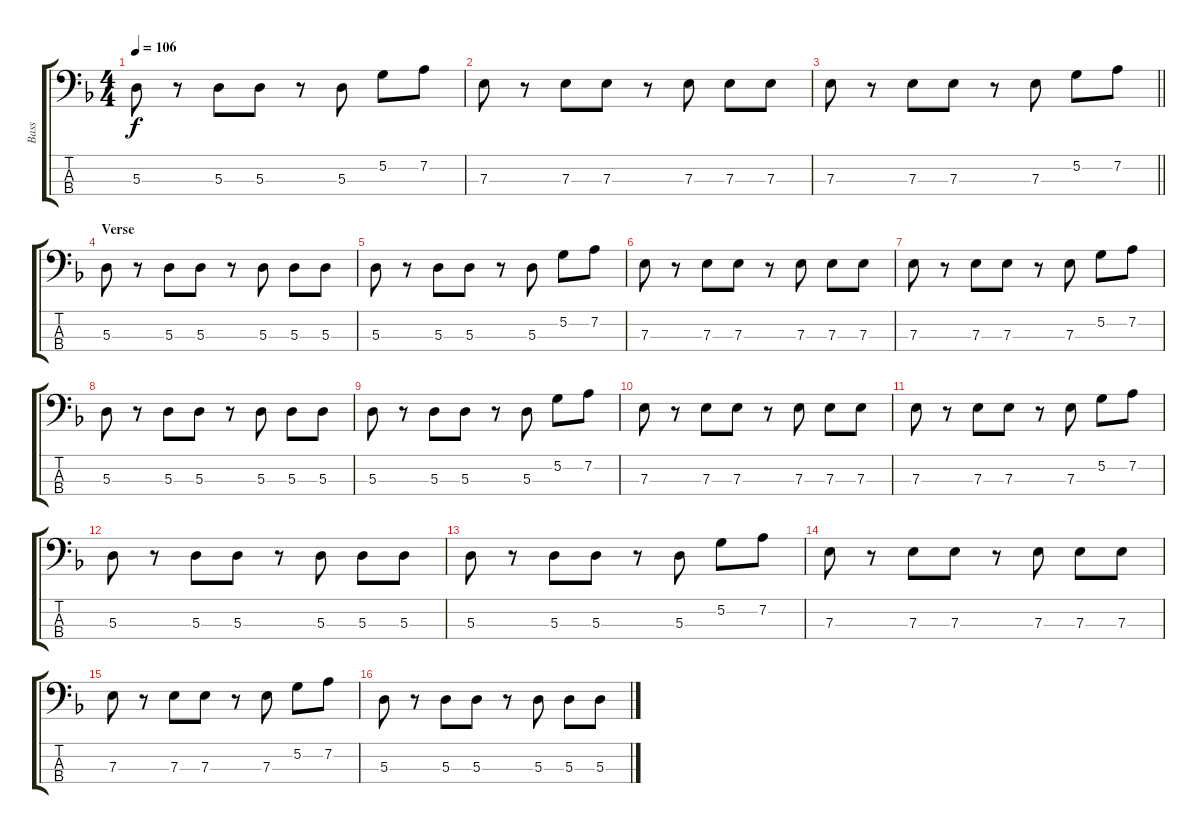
\track ("Bass" "Bass") {instrument electricbassfinger}
\staff {score tabs}
\tuning (G2 D2 A1 E1) {hide}
\ts (4 4)
\tempo 106
\clef f4
\ks dminor
5.3.8{dy f} r.8 5.3.8 5.3.8 r.8 5.3.8 5.2.8 7.2.8 |
7.3.8 r.8 7.3.8 7.3.8 r.8 7.3.8 7.3.8 7.3.8 |
\barLineRight lightlight
7.3.8 r.8 7.3.8 7.3.8 r.8 7.3.8 5.2.8 7.2.8 |
\section ("" "Verse")
5.3.8 r.8 5.3.8 5.3.8 r.8 5.3.8 5.3.8 5.3.8 |
5.3.8 r.8 5.3.8 5.3.8 r.8 5.3.8 5.2.8 7.2.8 |
7.3.8 r.8 7.3.8 7.3.8 r.8 7.3.8 7.3.8 7.3.8 |
7.3.8 r.8 7.3.8 7.3.8 r.8 7.3.8 5.2.8 7.2.8 |
5.3.8 r.8 5.3.8 5.3.8 r.8 5.3.8 5.3.8 5.3.8 |
5.3.8 r.8 5.3.8 5.3.8 r.8 5.3.8 5.2.8 7.2.8 |
7.3.8 r.8 7.3.8 7.3.8 r.8 7.3.8 7.3.8 7.3.8 |
7.3.8 r.8 7.3.8 7.3.8 r.8 7.3.8 5.2.8 7.2.8 |
5.3.8 r.8 5.3.8 5.3.8 r.8 5.3.8 5.3.8 5.3.8 |
5.3.8 r.8 5.3.8 5.3.8 r.8 5.3.8 5.2.8 7.2.8 |
7.3.8 r.8 7.3.8 7.3.8 r.8 7.3.8 7.3.8 7.3.8 |
7.3.8 r.8 7.3.8 7.3.8 r.8 7.3.8 5.2.8 7.2.8 |
5.3.8 r.8 5.3.8 5.3.8 r.8 5.3.8 5.3.8 5.3.8
